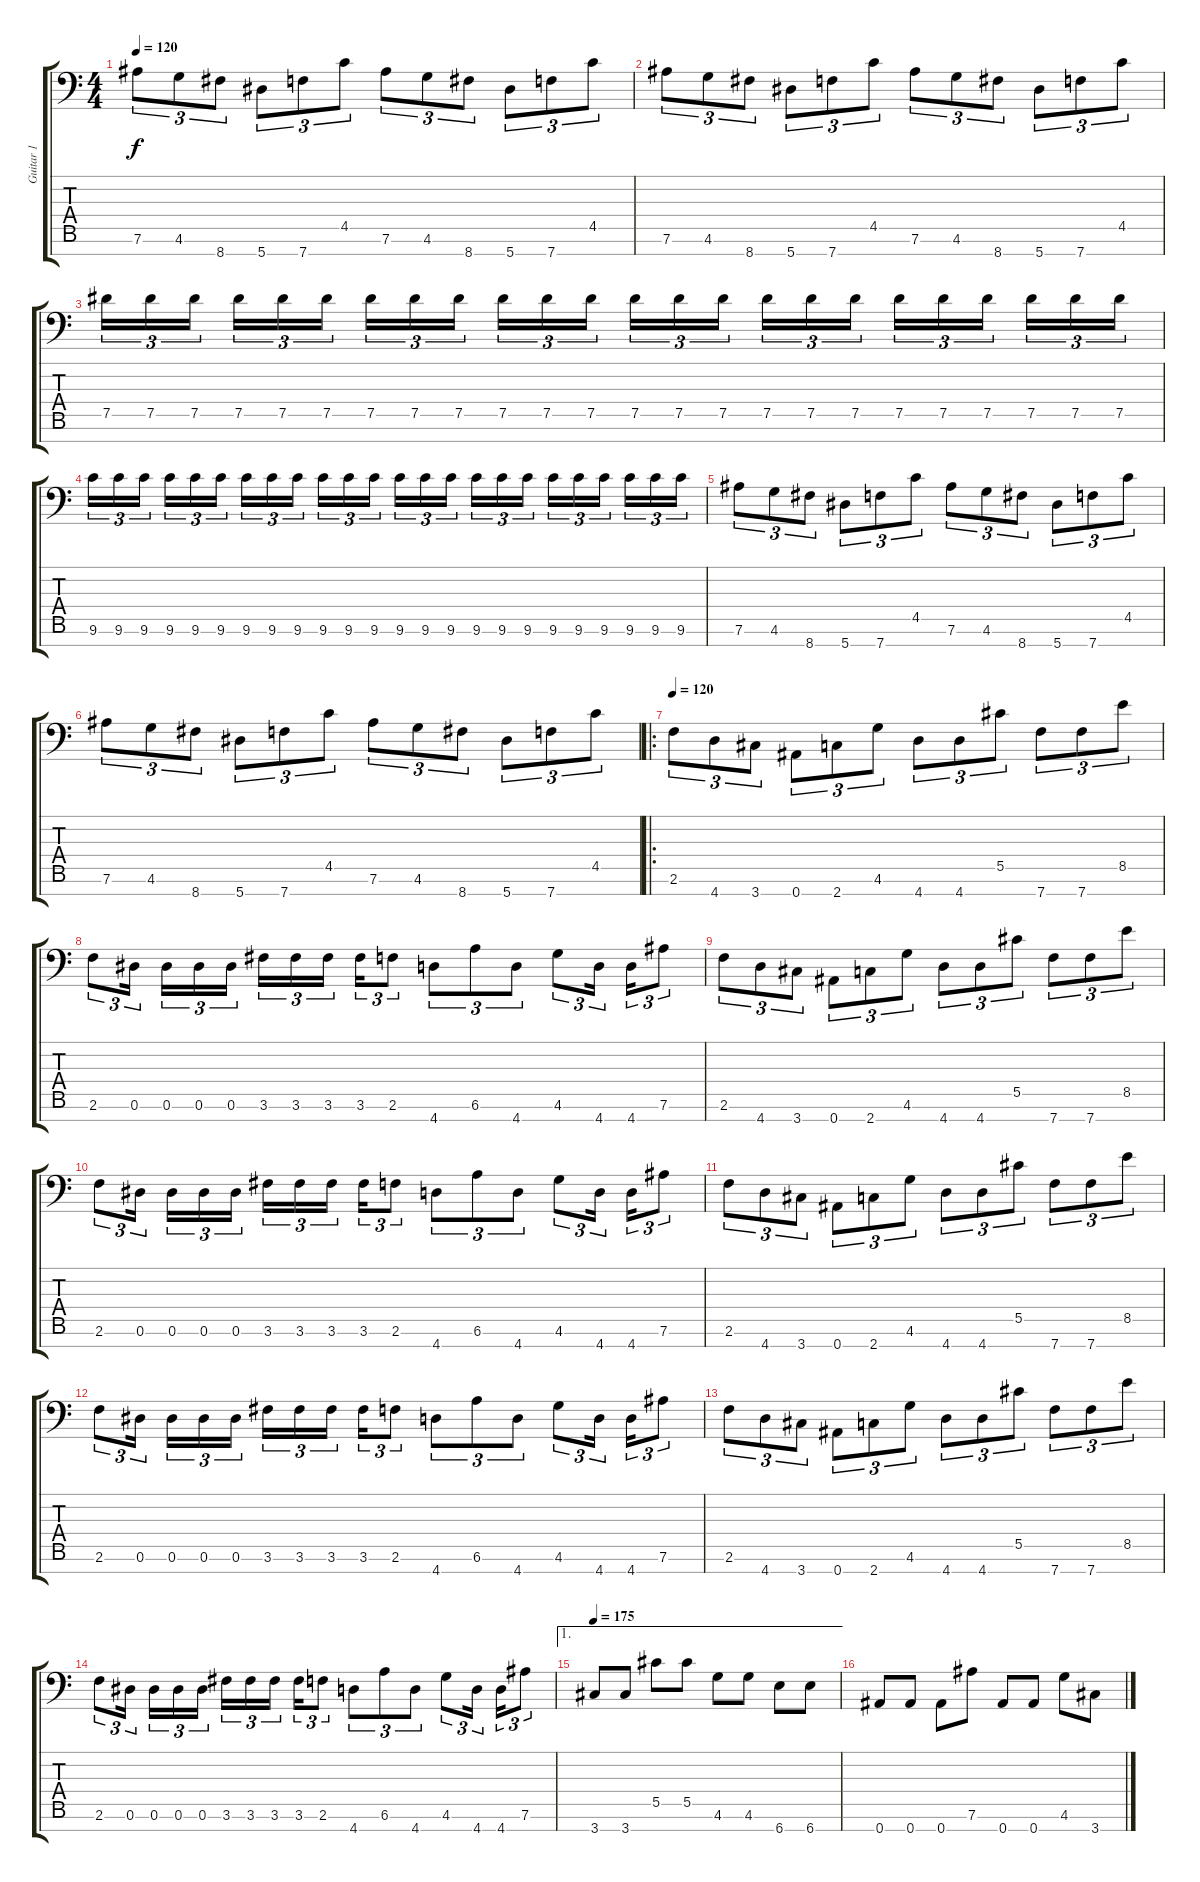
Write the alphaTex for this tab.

\track ("Guitar 1" "Guitar 1") {instrument distortionguitar}
\staff {score tabs}
\tuning (Eb4 Bb3 Gb3 Db3 Ab2 Eb2 Bb1) {hide}
\ts (4 4)
\tempo 120
\clef f4
\ks c
7.6.8{tu (3 2) dy f} 4.6.8{tu (3 2)} 8.7.8{tu (3 2)} 5.7.8{tu (3 2)} 7.7.8{tu (3 2)} 4.5.8{tu (3 2)} 7.6.8{tu (3 2)} 4.6.8{tu (3 2)} 8.7.8{tu (3 2)} 5.7.8{tu (3 2)} 7.7.8{tu (3 2)} 4.5.8{tu (3 2)} |
7.6.8{tu (3 2)} 4.6.8{tu (3 2)} 8.7.8{tu (3 2)} 5.7.8{tu (3 2)} 7.7.8{tu (3 2)} 4.5.8{tu (3 2)} 7.6.8{tu (3 2)} 4.6.8{tu (3 2)} 8.7.8{tu (3 2)} 5.7.8{tu (3 2)} 7.7.8{tu (3 2)} 4.5.8{tu (3 2)} |
7.5.16{tu (3 2)} 7.5.16{tu (3 2)} 7.5.16{tu (3 2)} 7.5.16{tu (3 2)} 7.5.16{tu (3 2)} 7.5.16{tu (3 2)} 7.5.16{tu (3 2)} 7.5.16{tu (3 2)} 7.5.16{tu (3 2)} 7.5.16{tu (3 2)} 7.5.16{tu (3 2)} 7.5.16{tu (3 2)} 7.5.16{tu (3 2)} 7.5.16{tu (3 2)} 7.5.16{tu (3 2)} 7.5.16{tu (3 2)} 7.5.16{tu (3 2)} 7.5.16{tu (3 2)} 7.5.16{tu (3 2)} 7.5.16{tu (3 2)} 7.5.16{tu (3 2)} 7.5.16{tu (3 2)} 7.5.16{tu (3 2)} 7.5.16{tu (3 2)} |
9.6.16{tu (3 2)} 9.6.16{tu (3 2)} 9.6.16{tu (3 2)} 9.6.16{tu (3 2)} 9.6.16{tu (3 2)} 9.6.16{tu (3 2)} 9.6.16{tu (3 2)} 9.6.16{tu (3 2)} 9.6.16{tu (3 2)} 9.6.16{tu (3 2)} 9.6.16{tu (3 2)} 9.6.16{tu (3 2)} 9.6.16{tu (3 2)} 9.6.16{tu (3 2)} 9.6.16{tu (3 2)} 9.6.16{tu (3 2)} 9.6.16{tu (3 2)} 9.6.16{tu (3 2)} 9.6.16{tu (3 2)} 9.6.16{tu (3 2)} 9.6.16{tu (3 2)} 9.6.16{tu (3 2)} 9.6.16{tu (3 2)} 9.6.16{tu (3 2)} |
7.6.8{tu (3 2)} 4.6.8{tu (3 2)} 8.7.8{tu (3 2)} 5.7.8{tu (3 2)} 7.7.8{tu (3 2)} 4.5.8{tu (3 2)} 7.6.8{tu (3 2)} 4.6.8{tu (3 2)} 8.7.8{tu (3 2)} 5.7.8{tu (3 2)} 7.7.8{tu (3 2)} 4.5.8{tu (3 2)} |
7.6.8{tu (3 2)} 4.6.8{tu (3 2)} 8.7.8{tu (3 2)} 5.7.8{tu (3 2)} 7.7.8{tu (3 2)} 4.5.8{tu (3 2)} 7.6.8{tu (3 2)} 4.6.8{tu (3 2)} 8.7.8{tu (3 2)} 5.7.8{tu (3 2)} 7.7.8{tu (3 2)} 4.5.8{tu (3 2)} |
\ro
\tempo 120
2.6.8{tu (3 2)} 4.7.8{tu (3 2)} 3.7.8{tu (3 2)} 0.7.8{tu (3 2)} 2.7.8{tu (3 2)} 4.6.8{tu (3 2)} 4.7.8{tu (3 2)} 4.7.8{tu (3 2)} 5.5.8{tu (3 2)} 7.7.8{tu (3 2)} 7.7.8{tu (3 2)} 8.5.8{tu (3 2)} |
2.6.8{tu (3 2)} 0.6.16{tu (3 2)} 0.6.16{tu (3 2)} 0.6.16{tu (3 2)} 0.6.16{tu (3 2)} 3.6.16{tu (3 2)} 3.6.16{tu (3 2)} 3.6.16{tu (3 2)} 3.6.16{tu (3 2)} 2.6.8{tu (3 2)} 4.7.8{tu (3 2)} 6.6.8{tu (3 2)} 4.7.8{tu (3 2)} 4.6.8{tu (3 2)} 4.7.16{tu (3 2)} 4.7.16{tu (3 2)} 7.6.8{tu (3 2)} |
2.6.8{tu (3 2)} 4.7.8{tu (3 2)} 3.7.8{tu (3 2)} 0.7.8{tu (3 2)} 2.7.8{tu (3 2)} 4.6.8{tu (3 2)} 4.7.8{tu (3 2)} 4.7.8{tu (3 2)} 5.5.8{tu (3 2)} 7.7.8{tu (3 2)} 7.7.8{tu (3 2)} 8.5.8{tu (3 2)} |
2.6.8{tu (3 2)} 0.6.16{tu (3 2)} 0.6.16{tu (3 2)} 0.6.16{tu (3 2)} 0.6.16{tu (3 2)} 3.6.16{tu (3 2)} 3.6.16{tu (3 2)} 3.6.16{tu (3 2)} 3.6.16{tu (3 2)} 2.6.8{tu (3 2)} 4.7.8{tu (3 2)} 6.6.8{tu (3 2)} 4.7.8{tu (3 2)} 4.6.8{tu (3 2)} 4.7.16{tu (3 2)} 4.7.16{tu (3 2)} 7.6.8{tu (3 2)} |
2.6.8{tu (3 2)} 4.7.8{tu (3 2)} 3.7.8{tu (3 2)} 0.7.8{tu (3 2)} 2.7.8{tu (3 2)} 4.6.8{tu (3 2)} 4.7.8{tu (3 2)} 4.7.8{tu (3 2)} 5.5.8{tu (3 2)} 7.7.8{tu (3 2)} 7.7.8{tu (3 2)} 8.5.8{tu (3 2)} |
2.6.8{tu (3 2)} 0.6.16{tu (3 2)} 0.6.16{tu (3 2)} 0.6.16{tu (3 2)} 0.6.16{tu (3 2)} 3.6.16{tu (3 2)} 3.6.16{tu (3 2)} 3.6.16{tu (3 2)} 3.6.16{tu (3 2)} 2.6.8{tu (3 2)} 4.7.8{tu (3 2)} 6.6.8{tu (3 2)} 4.7.8{tu (3 2)} 4.6.8{tu (3 2)} 4.7.16{tu (3 2)} 4.7.16{tu (3 2)} 7.6.8{tu (3 2)} |
2.6.8{tu (3 2)} 4.7.8{tu (3 2)} 3.7.8{tu (3 2)} 0.7.8{tu (3 2)} 2.7.8{tu (3 2)} 4.6.8{tu (3 2)} 4.7.8{tu (3 2)} 4.7.8{tu (3 2)} 5.5.8{tu (3 2)} 7.7.8{tu (3 2)} 7.7.8{tu (3 2)} 8.5.8{tu (3 2)} |
2.6.8{tu (3 2)} 0.6.16{tu (3 2)} 0.6.16{tu (3 2)} 0.6.16{tu (3 2)} 0.6.16{tu (3 2)} 3.6.16{tu (3 2)} 3.6.16{tu (3 2)} 3.6.16{tu (3 2)} 3.6.16{tu (3 2)} 2.6.8{tu (3 2)} 4.7.8{tu (3 2)} 6.6.8{tu (3 2)} 4.7.8{tu (3 2)} 4.6.8{tu (3 2)} 4.7.16{tu (3 2)} 4.7.16{tu (3 2)} 7.6.8{tu (3 2)} |
\ae 1
\tempo 175
3.7.8 3.7.8 5.5.8 5.5.8 4.6.8 4.6.8 6.7.8 6.7.8 |
0.7.8 0.7.8 0.7.8 7.6.8 0.7.8 0.7.8 4.6.8 3.7.8
